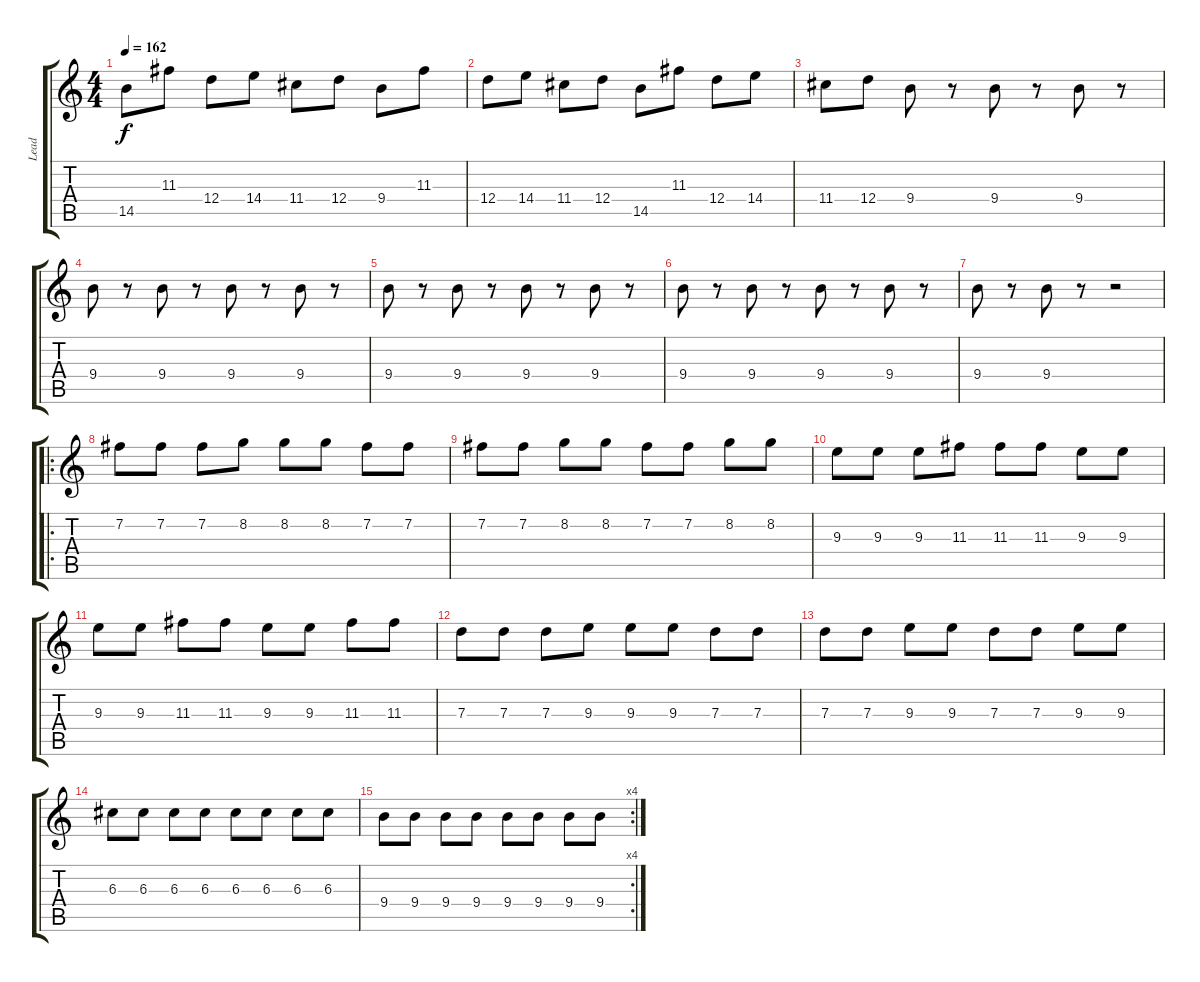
\track ("Lead" "Lead") {instrument acousticguitarsteel}
\staff {score tabs}
\tuning (E4 B3 G3 D3 A2 E2) {hide}
\ts (4 4)
\tempo 162
\clef g2
\ks c
14.5.8{dy f} 11.3.8 12.4.8 14.4.8 11.4.8 12.4.8 9.4.8 11.3.8 |
12.4.8 14.4.8 11.4.8 12.4.8 14.5.8 11.3.8 12.4.8 14.4.8 |
11.4.8 12.4.8 9.4.8 r.8 9.4.8 r.8 9.4.8 r.8 |
9.4.8 r.8 9.4.8 r.8 9.4.8 r.8 9.4.8 r.8 |
9.4.8 r.8 9.4.8 r.8 9.4.8 r.8 9.4.8 r.8 |
9.4.8 r.8 9.4.8 r.8 9.4.8 r.8 9.4.8 r.8 |
9.4.8 r.8 9.4.8 r.8 r.2 |
\ro
7.2.8 7.2.8 7.2.8 8.2.8 8.2.8 8.2.8 7.2.8 7.2.8 |
7.2.8 7.2.8 8.2.8 8.2.8 7.2.8 7.2.8 8.2.8 8.2.8 |
9.3.8 9.3.8 9.3.8 11.3.8 11.3.8 11.3.8 9.3.8 9.3.8 |
9.3.8 9.3.8 11.3.8 11.3.8 9.3.8 9.3.8 11.3.8 11.3.8 |
7.3.8 7.3.8 7.3.8 9.3.8 9.3.8 9.3.8 7.3.8 7.3.8 |
7.3.8 7.3.8 9.3.8 9.3.8 7.3.8 7.3.8 9.3.8 9.3.8 |
6.3.8 6.3.8 6.3.8 6.3.8 6.3.8 6.3.8 6.3.8 6.3.8 |
\rc 4
9.4.8 9.4.8 9.4.8 9.4.8 9.4.8 9.4.8 9.4.8 9.4.8
